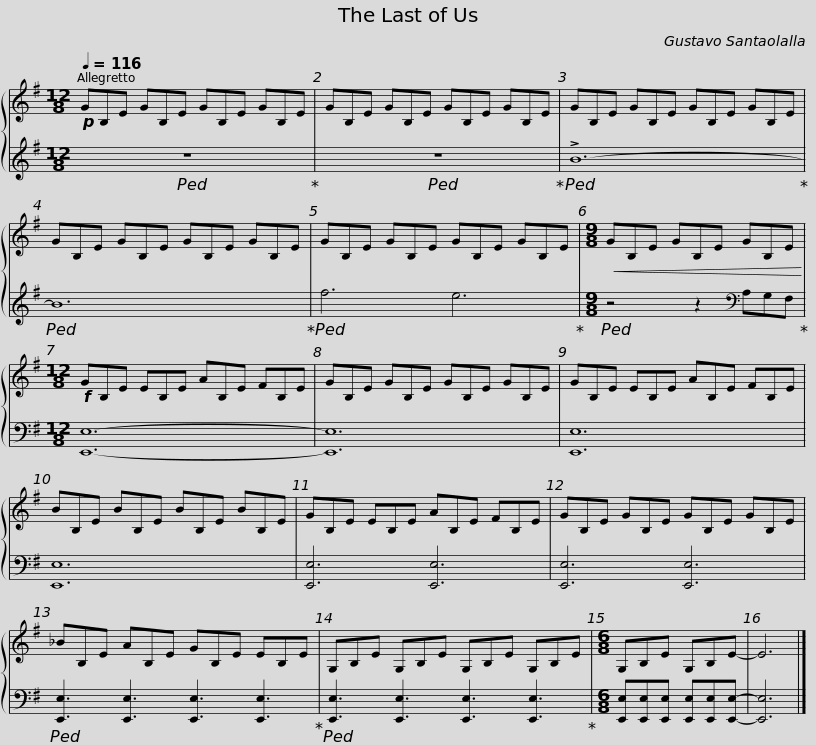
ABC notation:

X:1
%%score { 1 | 2 }
L:1/8
Q:1/4=116
M:12/8
I:linebreak $
K:G
V:1 treble
V:2 treble
V:1
!p! GB,E GB,E GB,E GB,E | GB,E GB,E GB,E GB,E | GB,E GB,E GB,E GB,E |$ GB,E GB,E GB,E GB,E | GB,E GB,E GB,E GB,E | %5
[M:9/8]!<(! GB,E GB,E GB,E!<)! |$[M:12/8]!f! GB,E EB,E AB,E FB,E | GB,E GB,E GB,E GB,E | GB,E EB,E AB,E FB,E |$ BB,E BB,E BB,E BB,E | %10
 GB,E EB,E AB,E FB,E | GB,E GB,E GB,E GB,E |$ _BB,E AB,E GB,E EB,E | G,B,E G,B,E G,B,E G,B,E |[M:6/8] G,B,E G,B,E- | %15
 E6 |] %16
V:2
!ped! z12!ped-up! |!ped! z12!ped-up! |!ped! !>!B12-!ped-up! |$!ped! B12!ped-up! |!ped! f6 e6!ped-up! | %5
[M:9/8]!ped! z4 z2[K:bass] A,G,F,!ped-up! |$[M:12/8] [E,,E,]12- | [E,,E,]12 | [E,,E,]12 |$ [E,,E,]12 | %10
 [E,,E,]6 [E,,E,]6 | [E,,E,]6 [E,,E,]6 |$!ped! [E,,E,]3 [E,,E,]3 [E,,E,]3 [E,,E,]3!ped-up! |!ped! [E,,E,]3 [E,,E,]3 [E,,E,]3 [E,,E,]3!ped-up! |[M:6/8] [E,,E,][E,,E,][E,,E,] [E,,E,][E,,E,][E,,E,]- | %15
 [E,,E,]6 |] %16
